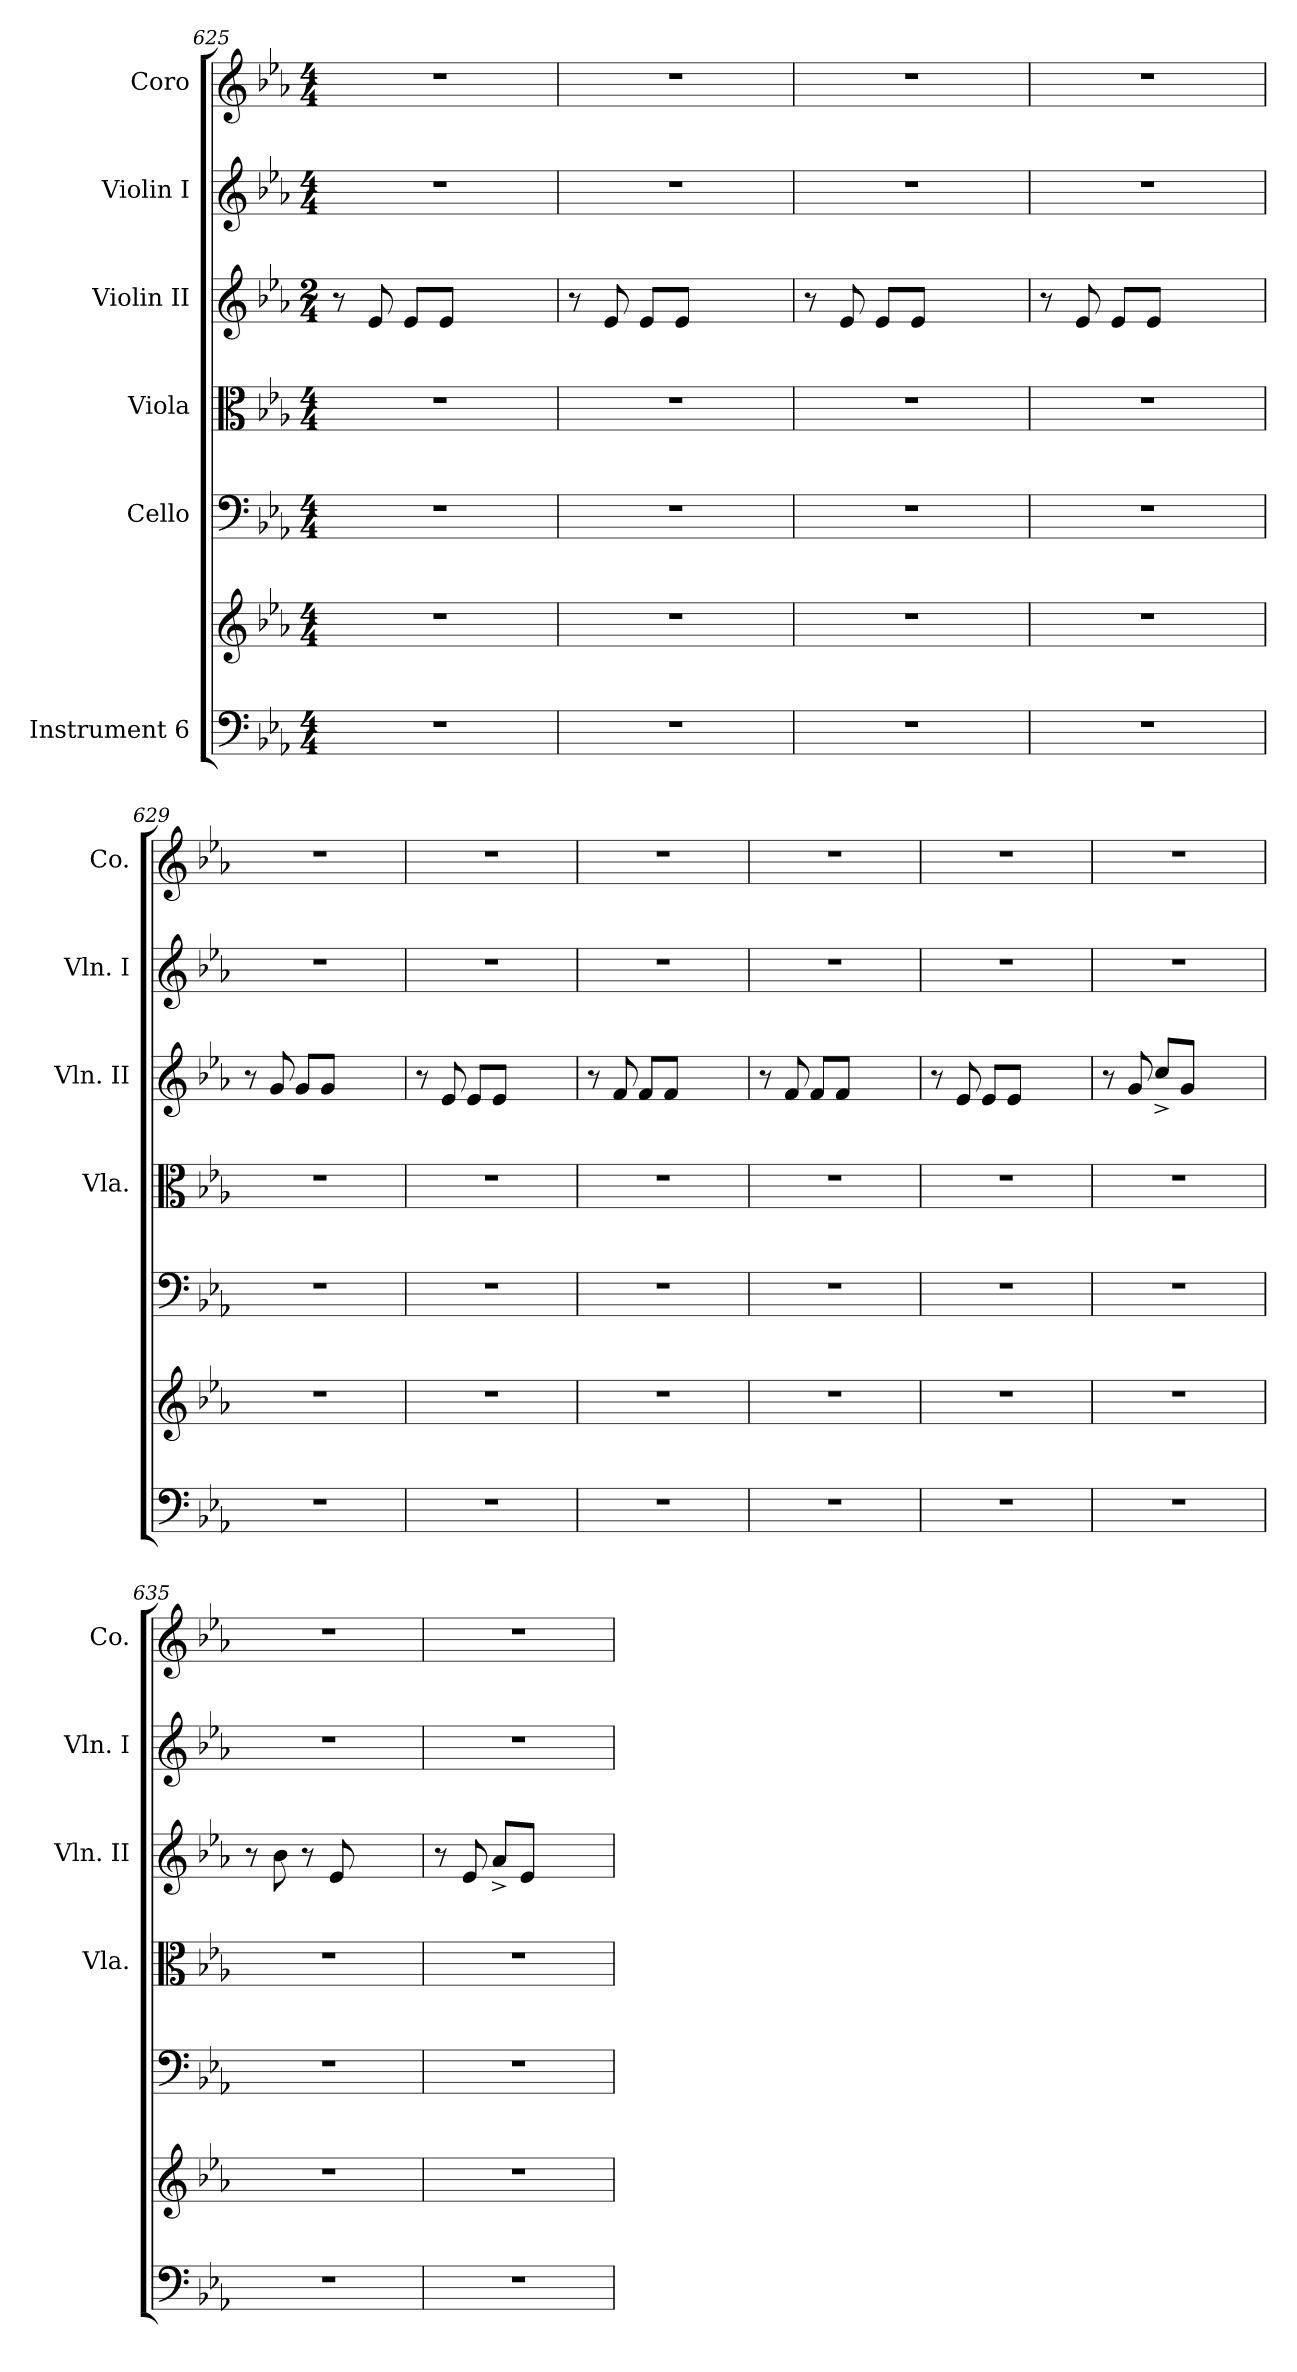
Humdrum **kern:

**kern	**kern	**kern	**kern	**kern	**kern	**kern
*part6	*part6	*part5	*part4	*part3	*part2	*part1
*staff7	*staff6	*staff5	*staff4	*staff3	*staff2	*staff1
*I"Instrument 6	*	*I"Cello	*I"Viola	*I"Violin II	*I"Violin I	*I"Coro
*	*	*	*I'Vla.	*I'Vln. II	*I'Vln. I	*I'Co.
*clefF4	*clefG2	*clefF4	*clefC3	*clefG2	*clefG2	*clefG2
*k[b-e-a-]	*k[b-e-a-]	*k[b-e-a-]	*k[b-e-a-]	*k[b-e-a-]	*k[b-e-a-]	*k[b-e-a-]
*E-:	*E-:	*E-:	*E-:	*E-:	*E-:	*E-:
*M4/4	*M4/4	*M4/4	*M4/4	*M2/4	*M4/4	*M4/4
=625	=625	=625	=625	=625	=625	=625
1r	1r	1r	1r	8r	1r	1r
.	.	.	.	8e-/	.	.
.	.	.	.	8e-/L	.	.
.	.	.	.	8e-/J	.	.
.	.	.	.	2ryy	.	.
=626	=626	=626	=626	=626	=626	=626
1r	1r	1r	1r	8r	1r	1r
.	.	.	.	8e-/	.	.
.	.	.	.	8e-/L	.	.
.	.	.	.	8e-/J	.	.
.	.	.	.	2ryy	.	.
=627	=627	=627	=627	=627	=627	=627
1r	1r	1r	1r	8r	1r	1r
.	.	.	.	8e-/	.	.
.	.	.	.	8e-/L	.	.
.	.	.	.	8e-/J	.	.
.	.	.	.	2ryy	.	.
=628	=628	=628	=628	=628	=628	=628
1r	1r	1r	1r	8r	1r	1r
.	.	.	.	8e-/	.	.
.	.	.	.	8e-/L	.	.
.	.	.	.	8e-/J	.	.
.	.	.	.	2ryy	.	.
!!LO:LB:g=z
=629	=629	=629	=629	=629	=629	=629
1r	1r	1r	1r	8r	1r	1r
.	.	.	.	8g/	.	.
.	.	.	.	8g/L	.	.
.	.	.	.	8g/J	.	.
.	.	.	.	2ryy	.	.
=630	=630	=630	=630	=630	=630	=630
1r	1r	1r	1r	8r	1r	1r
.	.	.	.	8e-/	.	.
.	.	.	.	8e-/L	.	.
.	.	.	.	8e-/J	.	.
.	.	.	.	2ryy	.	.
=631	=631	=631	=631	=631	=631	=631
1r	1r	1r	1r	8r	1r	1r
.	.	.	.	8f/	.	.
.	.	.	.	8f/L	.	.
.	.	.	.	8f/J	.	.
.	.	.	.	2ryy	.	.
=632	=632	=632	=632	=632	=632	=632
1r	1r	1r	1r	8r	1r	1r
.	.	.	.	8f/	.	.
.	.	.	.	8f/L	.	.
.	.	.	.	8f/J	.	.
.	.	.	.	2ryy	.	.
=633	=633	=633	=633	=633	=633	=633
1r	1r	1r	1r	8r	1r	1r
.	.	.	.	8e-/	.	.
.	.	.	.	8e-/L	.	.
.	.	.	.	8e-/J	.	.
.	.	.	.	2ryy	.	.
=634	=634	=634	=634	=634	=634	=634
1r	1r	1r	1r	8r	1r	1r
.	.	.	.	8g/	.	.
.	.	.	.	8cc^>/L	.	.
.	.	.	.	8g/J	.	.
.	.	.	.	2ryy	.	.
=635	=635	=635	=635	=635	=635	=635
1r	1r	1r	1r	8r	1r	1r
.	.	.	.	8b-\	.	.
.	.	.	.	8r	.	.
.	.	.	.	8e-/	.	.
.	.	.	.	2ryy	.	.
=636	=636	=636	=636	=636	=636	=636
1r	1r	1r	1r	8r	1r	1r
.	.	.	.	8e-/	.	.
.	.	.	.	8a-^>/L	.	.
.	.	.	.	8e-/J	.	.
.	.	.	.	2ryy	.	.
=	=	=	=	=	=	=
*-	*-	*-	*-	*-	*-	*-
